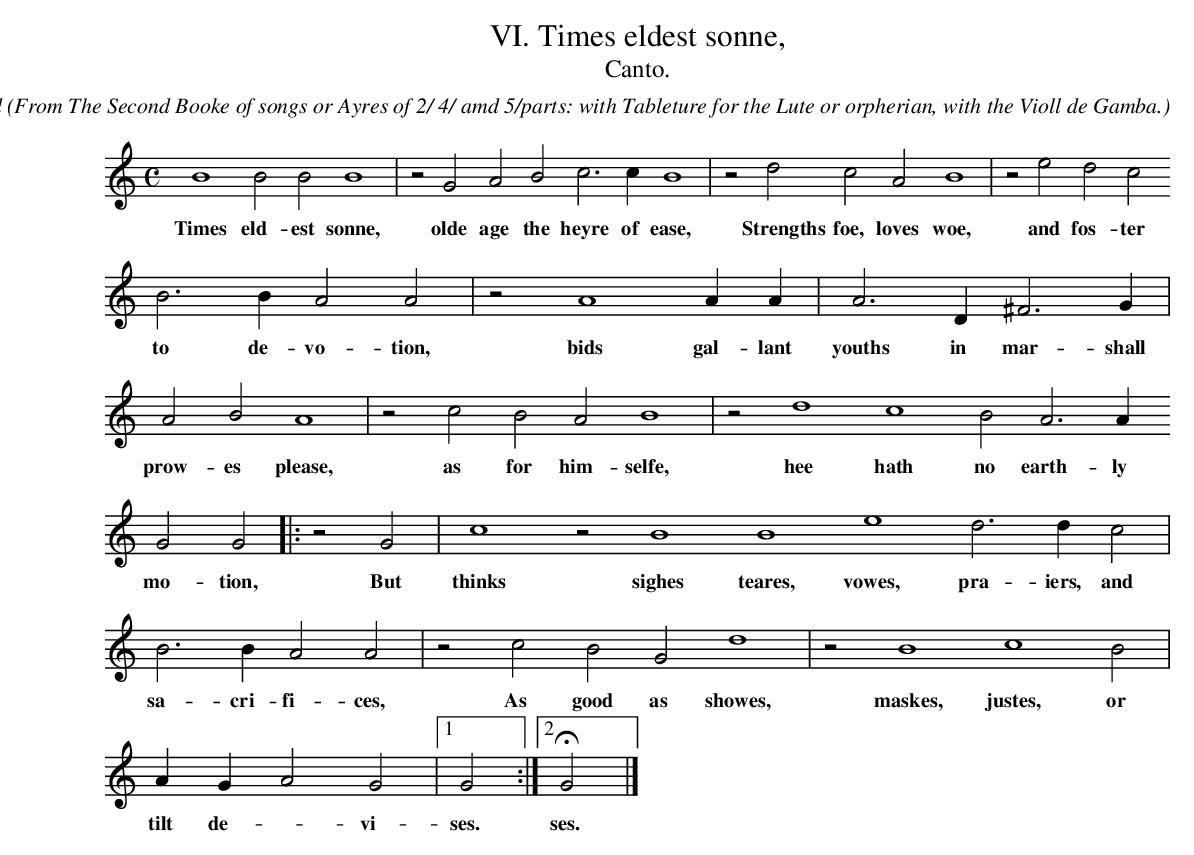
X:1
T:VI. Times eldest sonne,
T:Canto.
C: John Dowland
O: From The Second Booke of songs or Ayres of 2/ 4/ amd 5/parts: with Tableture for the Lute or orpherian, with the Violl de Gamba.
M:C
L:1/4
K:C
  B4 B2 B2 B4 | z2      G2 A2 B2 c3 c B4 | z2 d2 c2 A2 B4 | z2 e2 d2 c2
w:Times eld- est sonne, olde age the heyre of ease, Strengths foe, loves woe, and fos- ter
B3 B A2 A2 | z2 A4 A A | A3 D ^F3 G | A2 B2 A4 | z2 c2 B2 A2 B4 | z2 d4 c4 B2 A3 A
w:to de- vo- tion, bids gal- lant youths in mar- shall prow- es please, as for him- selfe, hee hath no earth- ly
G2 G2 |: z2 G2 | c4  z2 B4 B4 e4 d3 d c2 | B3 B A2 A2 | z2 c2 B2 G2 d4 | z2 B4 c4 B2 |
w:mo- tion, But thinks sighes teares, vowes, pra- iers, and sa- cri- fi- ces, As good as showes, maskes, justes, or
  A     G A2 G2 |1 G2 :|2 HG2 |]
w:tilt de- * vi- ses.  ses.
